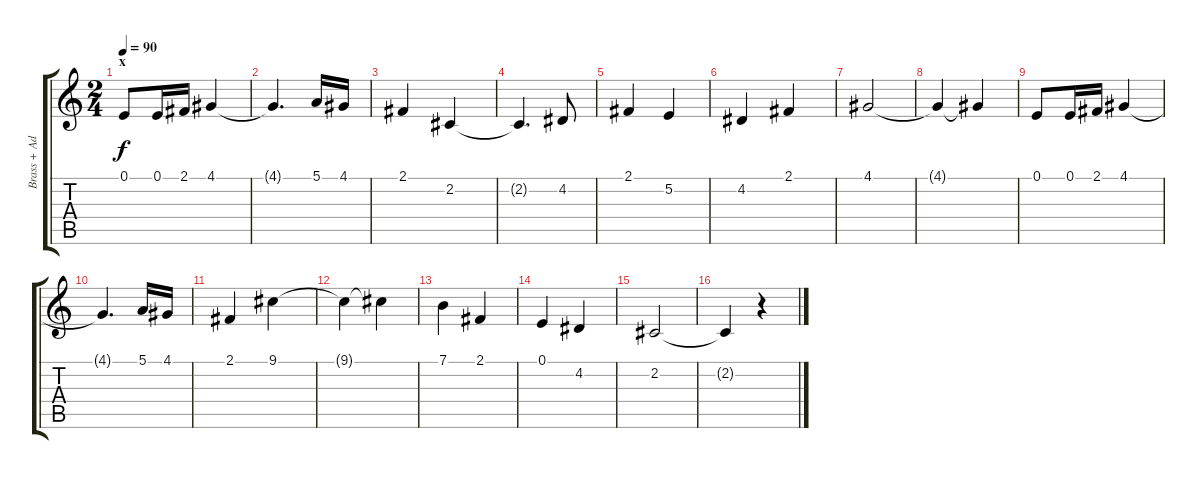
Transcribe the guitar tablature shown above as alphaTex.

\track ("Brass + Addition instruments" "Brass + Ad") {instrument brasssection}
\staff {score tabs}
\tuning (E4 B3 G3 D3 A2 E2) {hide}
\ts (2 4)
\section ("" "x")
\tempo 90
\clef g2
\ks c
0.1.8{dy f volume 16 instrument brasssection} 0.1.16 2.1.16 4.1.4 |
4.1{t}.4{d} 5.1.16 4.1.16 |
2.1.4 2.2.4 |
2.2{t}.4{d} 4.2.8 |
2.1.4 5.2.4 |
4.2.4 2.1.4 |
4.1.2 |
4.1{t}.4 4.1{t}.4 |
0.1.8 0.1.16 2.1.16 4.1.4 |
4.1{t}.4{d} 5.1.16 4.1.16 |
2.1.4 9.1.4 |
9.1{t}.4 9.1{t}.4 |
7.1.4 2.1.4 |
0.1.4 4.2.4 |
2.2.2 |
2.2{t}.4 r.4
